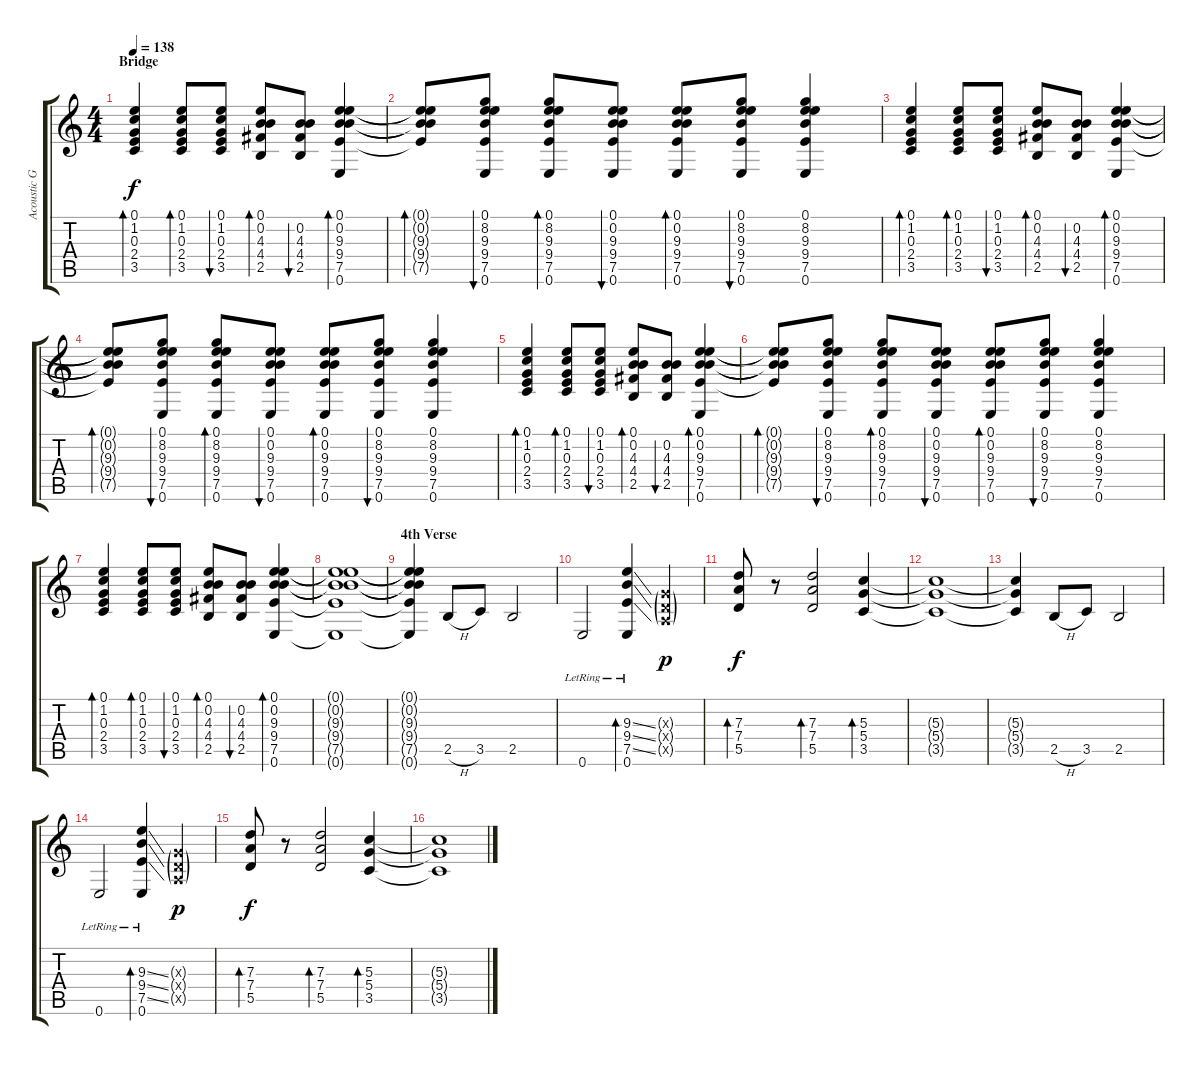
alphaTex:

\track ("Acoustic Guitar" "Acoustic G") {instrument acousticguitarsteel}
\staff {score tabs}
\tuning (E4 B3 G3 D3 A2 E2) {hide}
\ts (4 4)
\section ("" "Bridge")
\tempo 138
\clef g2
\ks c
(0.1 1.2 0.3 2.4 3.5).4{bd 60 dy f} (0.1 1.2 0.3 2.4 3.5).8{bd 60} (0.1 1.2 0.3 2.4 3.5).8{bu 60} (0.1 0.2 4.3 4.4 2.5).8{bd 60} (0.2 4.3 4.4 2.5).8{bu 60} (0.1 0.2 9.3 9.4 7.5 0.6).4{bd 60} |
(0.1{t} 0.2{t} 9.3{t} 9.4{t} 7.5{t}).8{bd 60} (0.1 8.2 9.3 9.4 7.5 0.6).8{bu 60} (0.1 8.2 9.3 9.4 7.5 0.6).8{bd 60} (0.1 0.2 9.3 9.4 7.5 0.6).8{bu 60} (0.1 0.2 9.3 9.4 7.5 0.6).8{bd 60} (0.1 8.2 9.3 9.4 7.5 0.6).8{bu 60} (0.1 8.2 9.3 9.4 7.5 0.6).4 |
(0.1 1.2 0.3 2.4 3.5).4{bd 60} (0.1 1.2 0.3 2.4 3.5).8{bd 60} (0.1 1.2 0.3 2.4 3.5).8{bu 60} (0.1 0.2 4.3 4.4 2.5).8{bd 60} (0.2 4.3 4.4 2.5).8{bu 60} (0.1 0.2 9.3 9.4 7.5 0.6).4{bd 60} |
(0.1{t} 0.2{t} 9.3{t} 9.4{t} 7.5{t}).8{bd 60} (0.1 8.2 9.3 9.4 7.5 0.6).8{bu 60} (0.1 8.2 9.3 9.4 7.5 0.6).8{bd 60} (0.1 0.2 9.3 9.4 7.5 0.6).8{bu 60} (0.1 0.2 9.3 9.4 7.5 0.6).8{bd 60} (0.1 8.2 9.3 9.4 7.5 0.6).8{bu 60} (0.1 8.2 9.3 9.4 7.5 0.6).4 |
(0.1 1.2 0.3 2.4 3.5).4{bd 60} (0.1 1.2 0.3 2.4 3.5).8{bd 60} (0.1 1.2 0.3 2.4 3.5).8{bu 60} (0.1 0.2 4.3 4.4 2.5).8{bd 60} (0.2 4.3 4.4 2.5).8{bu 60} (0.1 0.2 9.3 9.4 7.5 0.6).4{bd 60} |
(0.1{t} 0.2{t} 9.3{t} 9.4{t} 7.5{t}).8{bd 60} (0.1 8.2 9.3 9.4 7.5 0.6).8{bu 60} (0.1 8.2 9.3 9.4 7.5 0.6).8{bd 60} (0.1 0.2 9.3 9.4 7.5 0.6).8{bu 60} (0.1 0.2 9.3 9.4 7.5 0.6).8{bd 60} (0.1 8.2 9.3 9.4 7.5 0.6).8{bu 60} (0.1 8.2 9.3 9.4 7.5 0.6).4 |
(0.1 1.2 0.3 2.4 3.5).4{bd 60} (0.1 1.2 0.3 2.4 3.5).8{bd 60} (0.1 1.2 0.3 2.4 3.5).8{bu 60} (0.1 0.2 4.3 4.4 2.5).8{bd 60} (0.2 4.3 4.4 2.5).8{bu 60} (0.1 0.2 9.3 9.4 7.5 0.6).4{bd 60} |
(0.1{t} 0.2{t} 9.3{t} 9.4{t} 7.5{t} 0.6{t}).1 |
\section ("" "4th Verse")
(0.1{t} 0.2{t} 9.3{t} 9.4{t} 7.5{t} 0.6{t}).4{volume 14} 2.5{h}.8 3.5.8 2.5.2 |
0.6{lr}.2 (9.3{ss} 9.4{ss} 7.5{ss} 0.6{lr}).4{bd 60} (0.3{g x} 0.4{g x} 0.5{g x}).4{dy p} |
(7.3 7.4 5.5).8{bd 60 dy f} r.8 (7.3 7.4 5.5).2{bd 60} (5.3 5.4 3.5).4{bd 60} |
(5.3{t} 5.4{t} 3.5{t}).1 |
(5.3{t} 5.4{t} 3.5{t}).4 2.5{h}.8 3.5.8 2.5.2 |
0.6{lr}.2 (9.3{ss} 9.4{ss} 7.5{ss} 0.6{lr}).4{bd 60} (0.3{g x} 0.4{g x} 0.5{g x}).4{dy p} |
(7.3 7.4 5.5).8{bd 60 dy f} r.8 (7.3 7.4 5.5).2{bd 60} (5.3 5.4 3.5).4{bd 60} |
(5.3{t} 5.4{t} 3.5{t}).1
